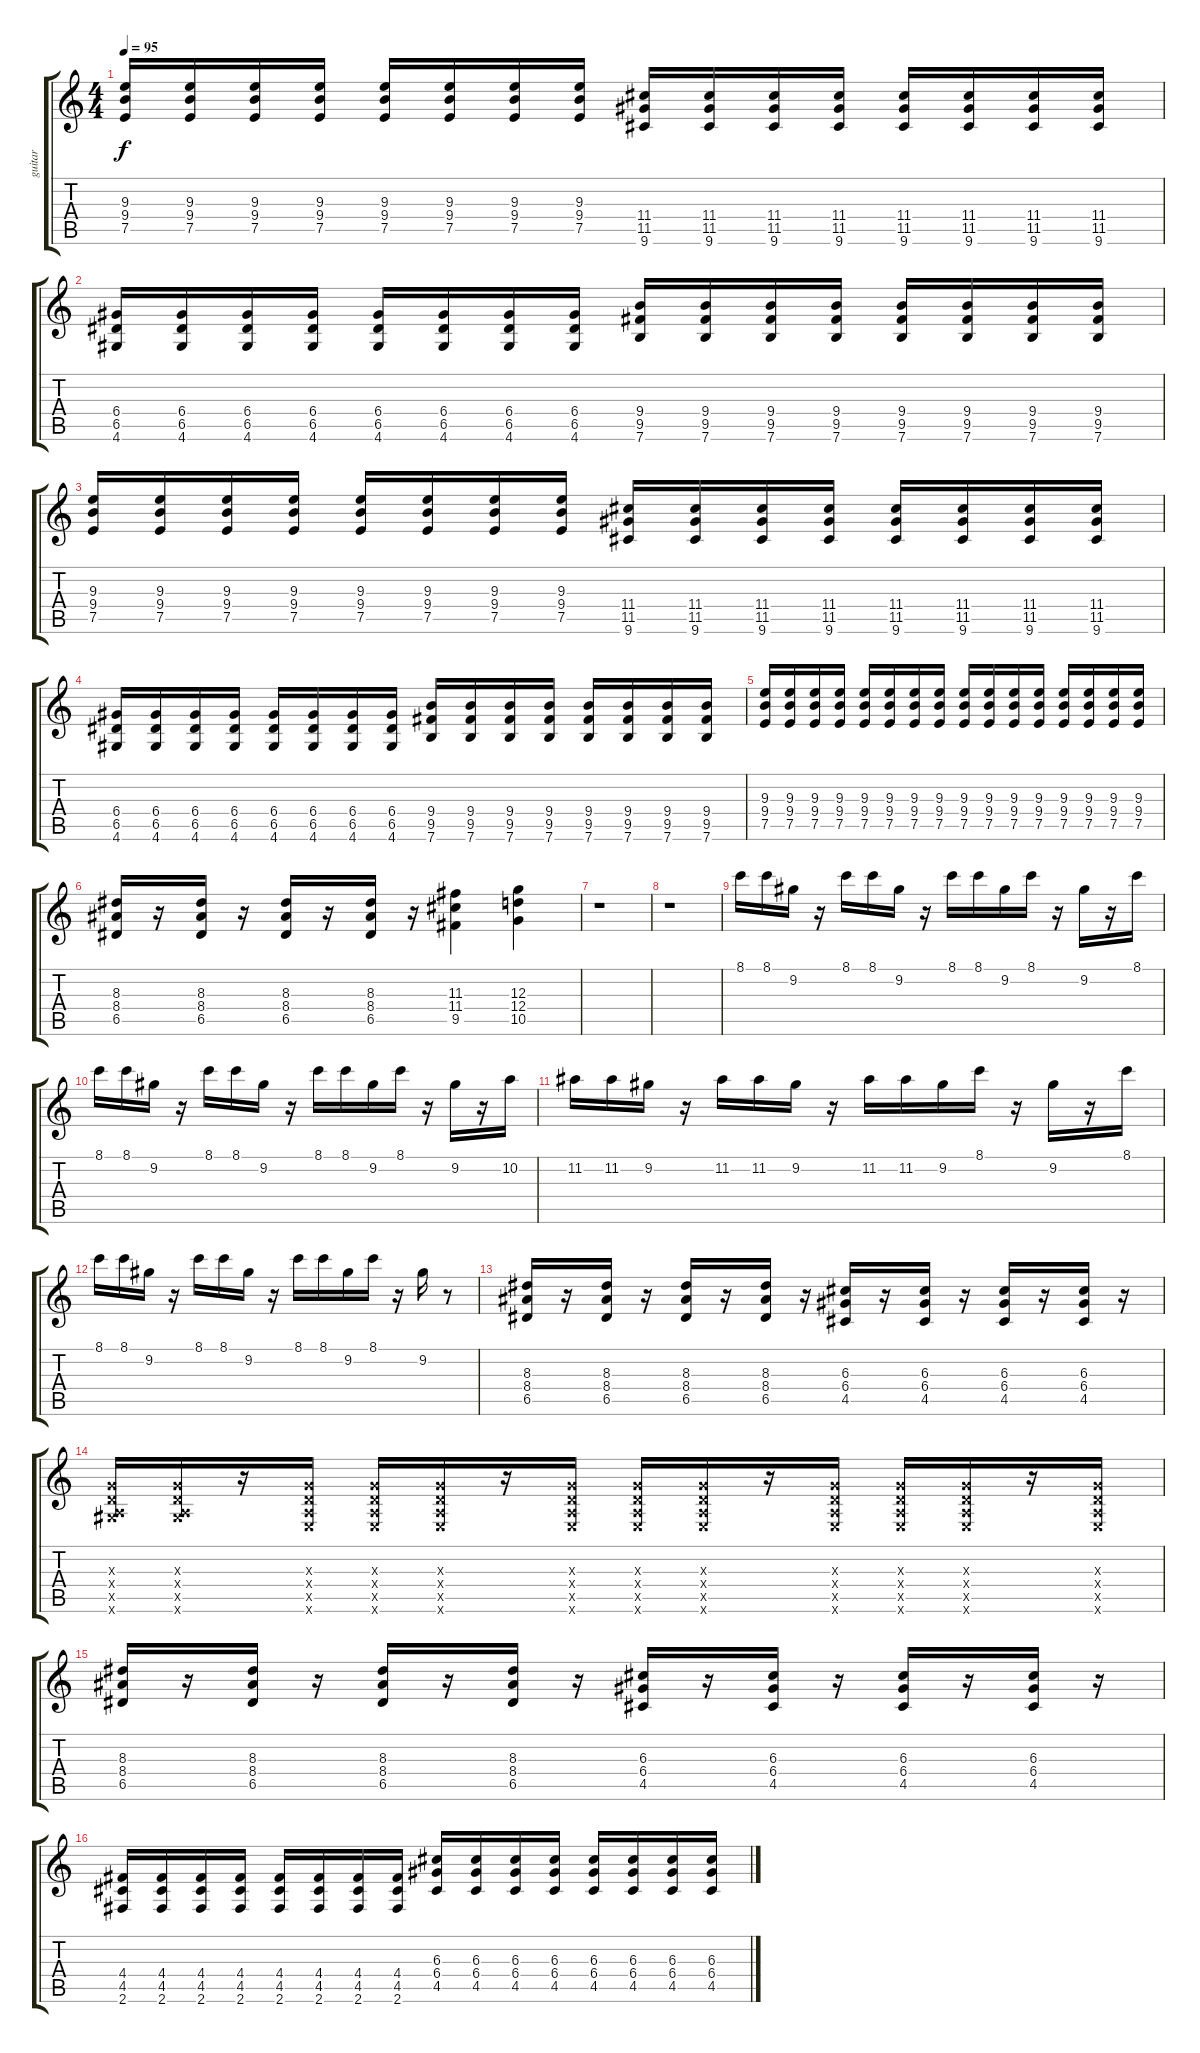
\track ("guitar" "guitar") {instrument distortionguitar}
\staff {score tabs}
\tuning (E4 B3 G3 D3 A2 E2) {hide}
\ts (4 4)
\tempo 95
\clef g2
\ks c
(9.3 9.4 7.5).16{dy f} (9.3 9.4 7.5).16 (9.3 9.4 7.5).16 (9.3 9.4 7.5).16 (9.3 9.4 7.5).16 (9.3 9.4 7.5).16 (9.3 9.4 7.5).16 (9.3 9.4 7.5).16 (11.4 11.5 9.6).16 (11.4 11.5 9.6).16 (11.4 11.5 9.6).16 (11.4 11.5 9.6).16 (11.4 11.5 9.6).16 (11.4 11.5 9.6).16 (11.4 11.5 9.6).16 (11.4 11.5 9.6).16 |
(6.4 6.5 4.6).16 (6.4 6.5 4.6).16 (6.4 6.5 4.6).16 (6.4 6.5 4.6).16 (6.4 6.5 4.6).16 (6.4 6.5 4.6).16 (6.4 6.5 4.6).16 (6.4 6.5 4.6).16 (9.4 9.5 7.6).16 (9.4 9.5 7.6).16 (9.4 9.5 7.6).16 (9.4 9.5 7.6).16 (9.4 9.5 7.6).16 (9.4 9.5 7.6).16 (9.4 9.5 7.6).16 (9.4 9.5 7.6).16 |
(9.3 9.4 7.5).16 (9.3 9.4 7.5).16 (9.3 9.4 7.5).16 (9.3 9.4 7.5).16 (9.3 9.4 7.5).16 (9.3 9.4 7.5).16 (9.3 9.4 7.5).16 (9.3 9.4 7.5).16 (11.4 11.5 9.6).16 (11.4 11.5 9.6).16 (11.4 11.5 9.6).16 (11.4 11.5 9.6).16 (11.4 11.5 9.6).16 (11.4 11.5 9.6).16 (11.4 11.5 9.6).16 (11.4 11.5 9.6).16 |
(6.4 6.5 4.6).16 (6.4 6.5 4.6).16 (6.4 6.5 4.6).16 (6.4 6.5 4.6).16 (6.4 6.5 4.6).16 (6.4 6.5 4.6).16 (6.4 6.5 4.6).16 (6.4 6.5 4.6).16 (9.4 9.5 7.6).16 (9.4 9.5 7.6).16 (9.4 9.5 7.6).16 (9.4 9.5 7.6).16 (9.4 9.5 7.6).16 (9.4 9.5 7.6).16 (9.4 9.5 7.6).16 (9.4 9.5 7.6).16 |
(9.3 9.4 7.5).16 (9.3 9.4 7.5).16 (9.3 9.4 7.5).16 (9.3 9.4 7.5).16 (9.3 9.4 7.5).16 (9.3 9.4 7.5).16 (9.3 9.4 7.5).16 (9.3 9.4 7.5).16 (9.3 9.4 7.5).16 (9.3 9.4 7.5).16 (9.3 9.4 7.5).16 (9.3 9.4 7.5).16 (9.3 9.4 7.5).16 (9.3 9.4 7.5).16 (9.3 9.4 7.5).16 (9.3 9.4 7.5).16 |
(8.3 8.4 6.5).16 r.16 (8.3 8.4 6.5).16 r.16 (8.3 8.4 6.5).16 r.16 (8.3 8.4 6.5).16 r.16 (11.3 11.4 9.5).4 (12.3 12.4 10.5).4 |
r.1 |
r.1 |
8.1.16 8.1.16 9.2.16 r.16 8.1.16 8.1.16 9.2.16 r.16 8.1.16 8.1.16 9.2.16 8.1.16 r.16 9.2.16 r.16 8.1.16 |
8.1.16 8.1.16 9.2.16 r.16 8.1.16 8.1.16 9.2.16 r.16 8.1.16 8.1.16 9.2.16 8.1.16 r.16 9.2.16 r.16 10.2.16 |
11.2.16 11.2.16 9.2.16 r.16 11.2.16 11.2.16 9.2.16 r.16 11.2.16 11.2.16 9.2.16 8.1.16 r.16 9.2.16 r.16 8.1.16 |
8.1.16 8.1.16 9.2.16 r.16 8.1.16 8.1.16 9.2.16 r.16 8.1.16 8.1.16 9.2.16 8.1.16 r.16 9.2.16 r.8 |
(8.3 8.4 6.5).16 r.16 (8.3 8.4 6.5).16 r.16 (8.3 8.4 6.5).16 r.16 (8.3 8.4 6.5).16 r.16 (6.3 6.4 4.5).16 r.16 (6.3 6.4 4.5).16 r.16 (6.3 6.4 4.5).16 r.16 (6.3 6.4 4.5).16 r.16 |
(0.3{x} 0.4{x} 0.5{x} 4.6{x}).16 (0.3{x} 0.4{x} 0.5{x} 4.6{x}).16 r.16 (0.3{x} 0.4{x} 0.5{x} 0.6{x}).16 (0.3{x} 0.4{x} 0.5{x} 0.6{x}).16 (0.3{x} 0.4{x} 0.5{x} 0.6{x}).16 r.16 (0.3{x} 0.4{x} 0.5{x} 0.6{x}).16 (0.3{x} 0.4{x} 0.5{x} 0.6{x}).16 (0.3{x} 0.4{x} 0.5{x} 0.6{x}).16 r.16 (0.3{x} 0.4{x} 0.5{x} 0.6{x}).16 (0.3{x} 0.4{x} 0.5{x} 0.6{x}).16 (0.3{x} 0.4{x} 0.5{x} 0.6{x}).16 r.16 (0.3{x} 0.4{x} 0.5{x} 0.6{x}).16 |
(8.3 8.4 6.5).16 r.16 (8.3 8.4 6.5).16 r.16 (8.3 8.4 6.5).16 r.16 (8.3 8.4 6.5).16 r.16 (6.3 6.4 4.5).16 r.16 (6.3 6.4 4.5).16 r.16 (6.3 6.4 4.5).16 r.16 (6.3 6.4 4.5).16 r.16 |
(4.4 4.5 2.6).16 (4.4 4.5 2.6).16 (4.4 4.5 2.6).16 (4.4 4.5 2.6).16 (4.4 4.5 2.6).16 (4.4 4.5 2.6).16 (4.4 4.5 2.6).16 (4.4 4.5 2.6).16 (6.3 6.4 4.5).16 (6.3 6.4 4.5).16 (6.3 6.4 4.5).16 (6.3 6.4 4.5).16 (6.3 6.4 4.5).16 (6.3 6.4 4.5).16 (6.3 6.4 4.5).16 (6.3 6.4 4.5).16
